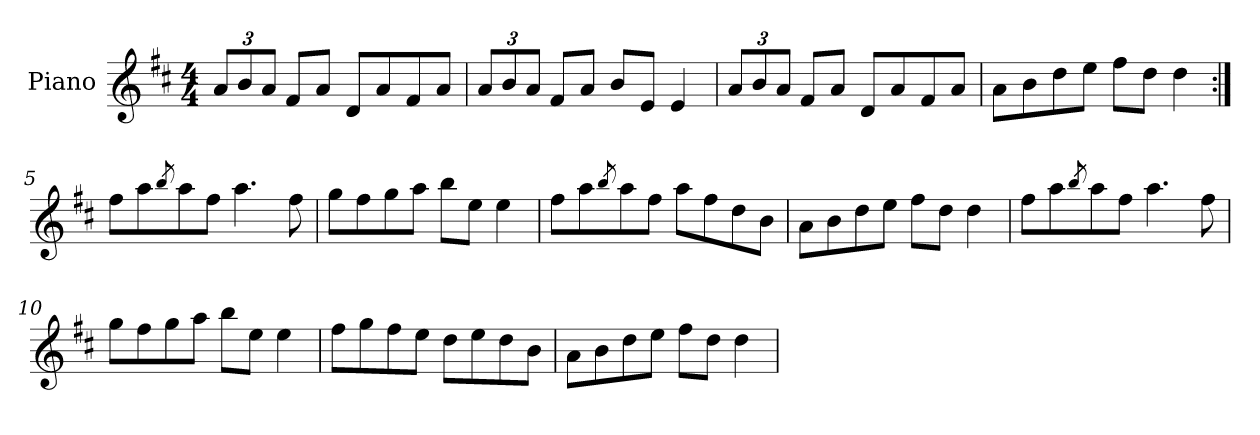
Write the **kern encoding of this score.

**kern
*part1
*staff1
*I"Piano
*I'Pno
*clefG2
*k[f#c#]
*D:
*M4/4
=1
12a/L
12b/
12a/J
8f#/L
8a/J
8d/L
8a/
8f#/
8a/J
=2
12a/L
12b/
12a/J
8f#/L
8a/J
8b/L
8e/J
4e/
=3
12a/L
12b/
12a/J
8f#/L
8a/J
8d/L
8a/
8f#/
8a/J
=4
8a\L
8b\
8dd\
8ee\J
8ff#\L
8dd\J
4dd\
!!LO:LB:g=z
=5:|!
8ff#\L
8aa\
8qbb/
8aa\
8ff#\J
4.aa\
8ff#\
=6
8gg\L
8ff#\
8gg\
8aa\J
8bb\L
8ee\J
4ee\
=7
8ff#\L
8aa\
8qbb/
8aa\
8ff#\J
8aa\L
8ff#\
8dd\
8b\J
=8
8a\L
8b\
8dd\
8ee\J
8ff#\L
8dd\J
4dd\
!!LO:LB:g=z
=9
8ff#\L
8aa\
8qbb/
8aa\
8ff#\J
4.aa\
8ff#\
=10
8gg\L
8ff#\
8gg\
8aa\J
8bb\L
8ee\J
4ee\
=11
8ff#\L
8gg\
8ff#\
8ee\J
8dd\L
8ee\
8dd\
8b\J
=12
8a\L
8b\
8dd\
8ee\J
8ff#\L
8dd\J
4dd\
=
*-
